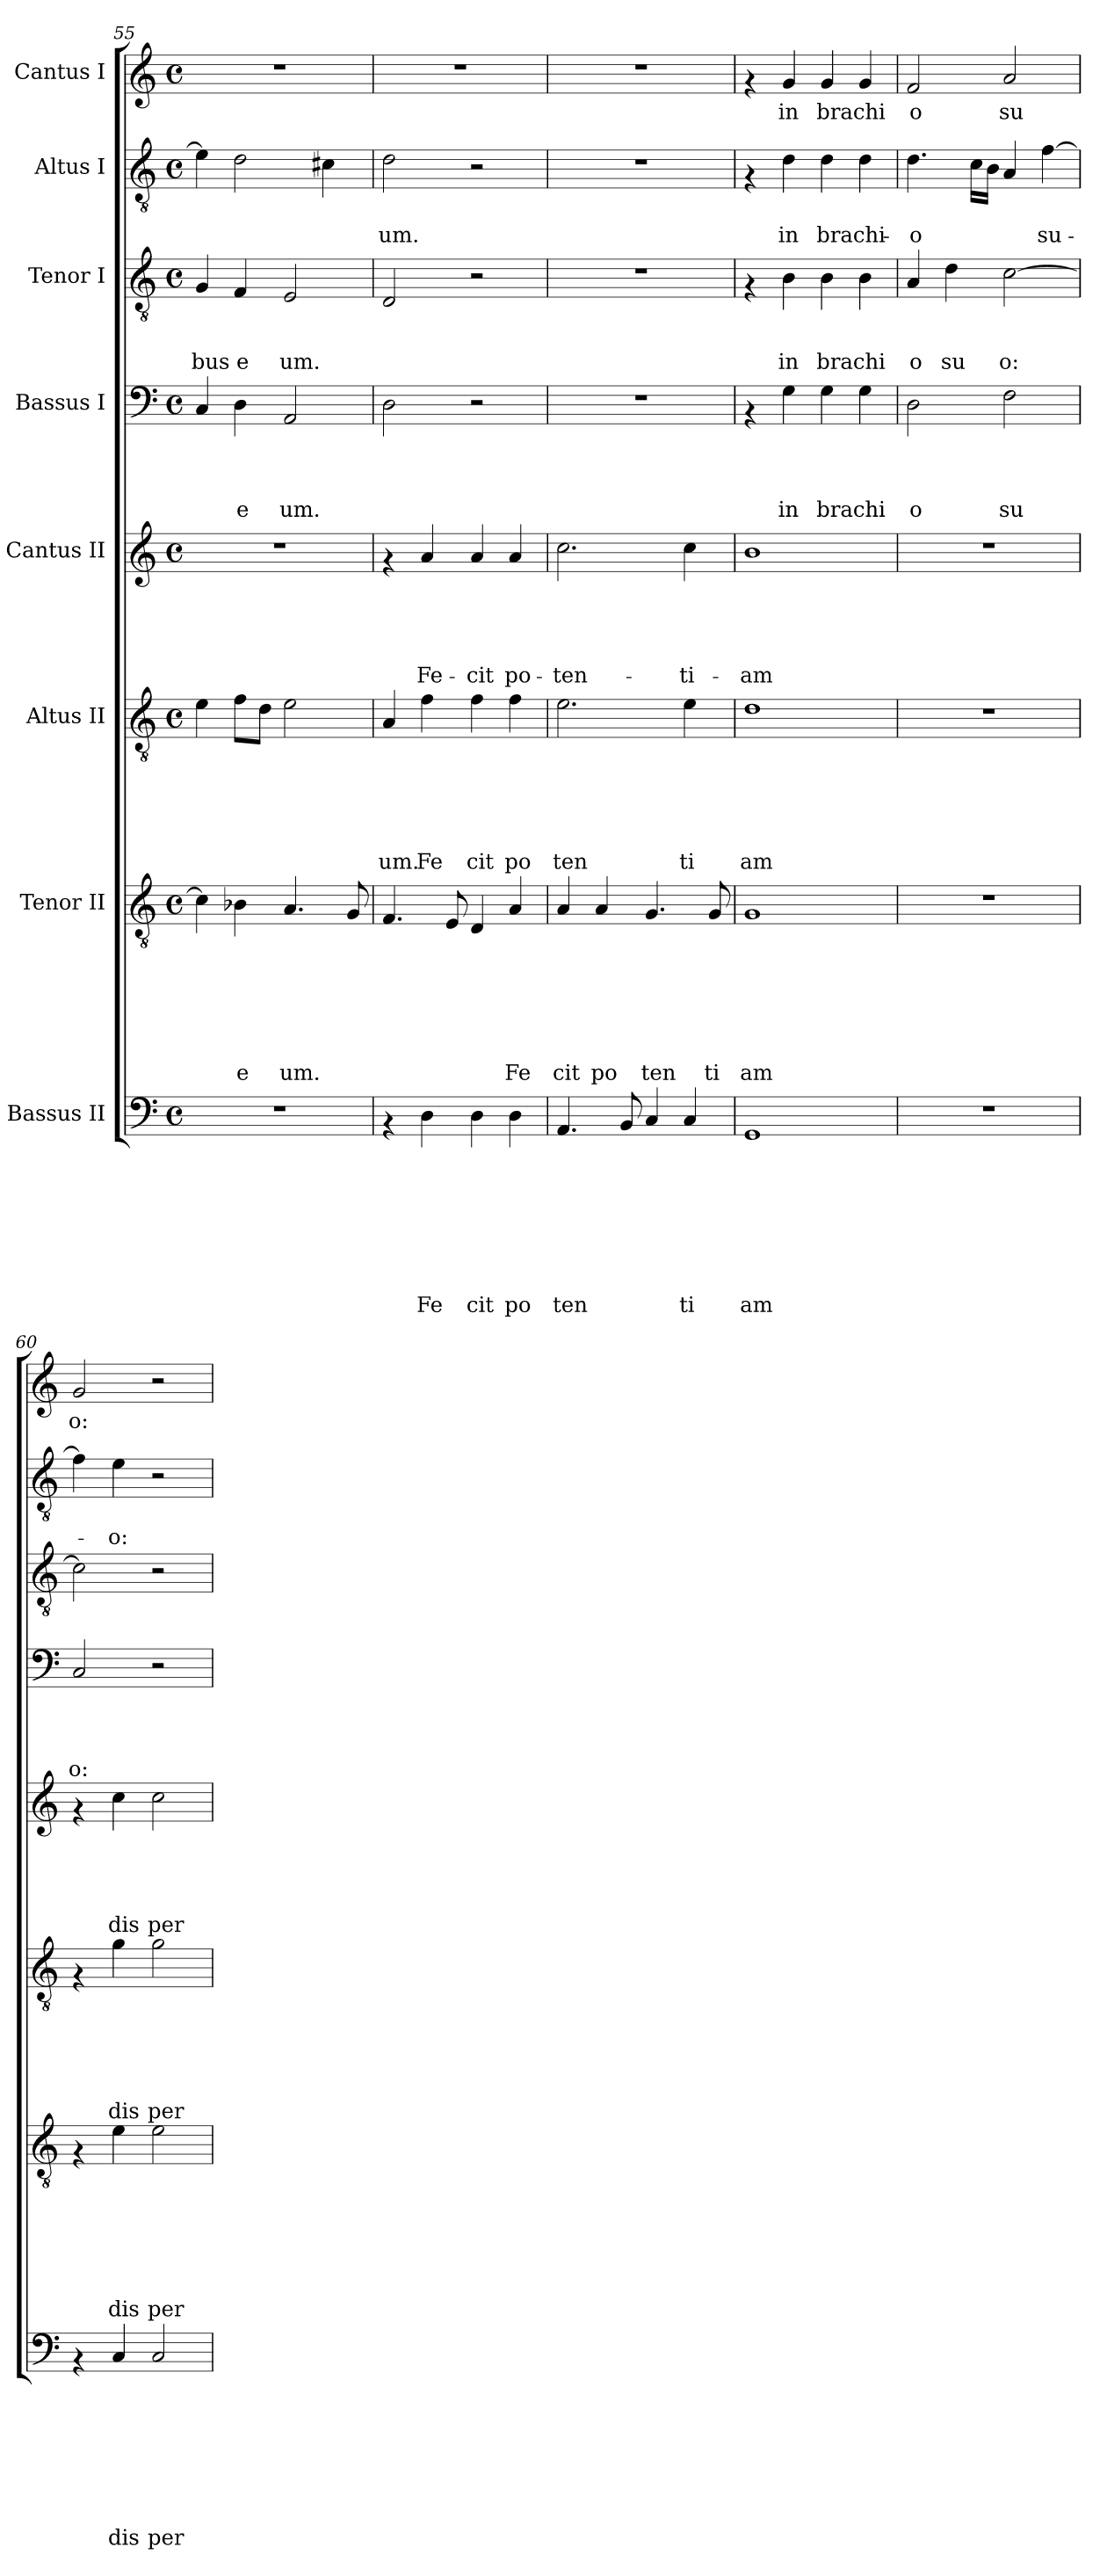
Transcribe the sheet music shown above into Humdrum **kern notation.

**kern	**text	**text	**text	**text	**text	**text	**text	**text	**kern	**text	**text	**text	**text	**text	**text	**text	**kern	**text	**text	**text	**text	**text	**text	**kern	**text	**text	**text	**text	**text	**kern	**text	**text	**text	**text	**kern	**text	**text	**text	**kern	**text	**text	**kern	**text
*part8	*part8	*part8	*part8	*part8	*part8	*part8	*part8	*part8	*part7	*part7	*part7	*part7	*part7	*part7	*part7	*part7	*part6	*part6	*part6	*part6	*part6	*part6	*part6	*part5	*part5	*part5	*part5	*part5	*part5	*part4	*part4	*part4	*part4	*part4	*part3	*part3	*part3	*part3	*part2	*part2	*part2	*part1	*part1
*staff8	*staff8	*staff8	*staff8	*staff8	*staff8	*staff8	*staff8	*staff8	*staff7	*staff7	*staff7	*staff7	*staff7	*staff7	*staff7	*staff7	*staff6	*staff6	*staff6	*staff6	*staff6	*staff6	*staff6	*staff5	*staff5	*staff5	*staff5	*staff5	*staff5	*staff4	*staff4	*staff4	*staff4	*staff4	*staff3	*staff3	*staff3	*staff3	*staff2	*staff2	*staff2	*staff1	*staff1
*I"Bassus II	*	*	*	*	*	*	*	*	*I"Tenor II	*	*	*	*	*	*	*	*I"Altus II	*	*	*	*	*	*	*I"Cantus II	*	*	*	*	*	*I"Bassus I	*	*	*	*	*I"Tenor I	*	*	*	*I"Altus I	*	*	*I"Cantus I	*
*clefF4	*	*	*	*	*	*	*	*	*clefGv2	*	*	*	*	*	*	*	*clefGv2	*	*	*	*	*	*	*clefG2	*	*	*	*	*	*clefF4	*	*	*	*	*clefGv2	*	*	*	*clefGv2	*	*	*clefG2	*
*k[]	*	*	*	*	*	*	*	*	*k[]	*	*	*	*	*	*	*	*k[]	*	*	*	*	*	*	*k[]	*	*	*	*	*	*k[]	*	*	*	*	*k[]	*	*	*	*k[]	*	*	*k[]	*
*C:	*	*	*	*	*	*	*	*	*C:	*	*	*	*	*	*	*	*C:	*	*	*	*	*	*	*C:	*	*	*	*	*	*C:	*	*	*	*	*C:	*	*	*	*C:	*	*	*C:	*
*M4/4	*	*	*	*	*	*	*	*	*M4/4	*	*	*	*	*	*	*	*M4/4	*	*	*	*	*	*	*M4/4	*	*	*	*	*	*M4/4	*	*	*	*	*M4/4	*	*	*	*M4/4	*	*	*M4/4	*
*met(c)	*	*	*	*	*	*	*	*	*met(c)	*	*	*	*	*	*	*	*met(c)	*	*	*	*	*	*	*met(c)	*	*	*	*	*	*met(c)	*	*	*	*	*met(c)	*	*	*	*met(c)	*	*	*met(c)	*
=55	=55	=55	=55	=55	=55	=55	=55	=55	=55	=55	=55	=55	=55	=55	=55	=55	=55	=55	=55	=55	=55	=55	=55	=55	=55	=55	=55	=55	=55	=55	=55	=55	=55	=55	=55	=55	=55	=55	=55	=55	=55	=55	=55
!	!	!	!	!	!	!	!	!	!	!	!	!	!	!	!	!	!	!	!	!	!	!	!	!	!	!	!	!	!	!	!	!	!	!	!	!	!	!LO:LY:b	!	!	!	!	!
1r	.	.	.	.	.	.	.	.	4c\]	.	.	.	.	.	.	.	4e\	.	.	.	.	.	.	1r	.	.	.	.	.	4C/	.	.	.	.	4G/	.	.	bus	4e\]	.	.	1r	.
!	!	!	!	!	!	!	!	!	!	!	!	!	!	!	!	!LO:LY:b	!	!	!	!	!	!	!	!	!	!	!	!	!	!	!	!	!	!LO:LY:b	!	!	!	!LO:LY:b	!	!	!	!	!
.	.	.	.	.	.	.	.	.	4B-X\	.	.	.	.	.	.	e	8f\L	.	.	.	.	.	.	.	.	.	.	.	.	4D\	.	.	.	e	4F/	.	.	e	2d\	.	.	.	.
.	.	.	.	.	.	.	.	.	.	.	.	.	.	.	.	.	8d\J	.	.	.	.	.	.	.	.	.	.	.	.	.	.	.	.	.	.	.	.	.	.	.	.	.	.
!	!	!	!	!	!	!	!	!	!	!	!	!	!	!	!	!LO:LY:b	!	!	!	!	!	!	!	!	!	!	!	!	!	!	!	!	!	!LO:LY:b	!	!	!	!LO:LY:b	!	!	!	!	!
.	.	.	.	.	.	.	.	.	4.A/	.	.	.	.	.	.	um.	2e\	.	.	.	.	.	.	.	.	.	.	.	.	2AA/	.	.	.	um.	2E/	.	.	um.	.	.	.	.	.
.	.	.	.	.	.	.	.	.	.	.	.	.	.	.	.	.	.	.	.	.	.	.	.	.	.	.	.	.	.	.	.	.	.	.	.	.	.	.	4c#X\	.	.	.	.
.	.	.	.	.	.	.	.	.	8G/	.	.	.	.	.	.	.	.	.	.	.	.	.	.	.	.	.	.	.	.	.	.	.	.	.	.	.	.	.	.	.	.	.	.
=56	=56	=56	=56	=56	=56	=56	=56	=56	=56	=56	=56	=56	=56	=56	=56	=56	=56	=56	=56	=56	=56	=56	=56	=56	=56	=56	=56	=56	=56	=56	=56	=56	=56	=56	=56	=56	=56	=56	=56	=56	=56	=56	=56
!	!	!	!	!	!	!	!	!	!	!	!	!	!	!	!	!	!	!	!	!	!	!	!LO:LY:b	!	!	!	!	!	!	!	!	!	!	!	!	!	!	!	!	!	!LO:LY:b	!	!
4rAA	.	.	.	.	.	.	.	.	4.F/	.	.	.	.	.	.	.	4A/	.	.	.	.	.	um.	4rf	.	.	.	.	.	2D\	.	.	.	.	2D/	.	.	.	2d\	.	-um.	1r	.
!	!	!	!	!	!	!	!	!LO:LY:b	!	!	!	!	!	!	!	!	!	!	!	!	!	!	!LO:LY:b	!	!	!	!	!	!LO:LY:b	!	!	!	!	!	!	!	!	!	!	!	!	!	!
4D\	.	.	.	.	.	.	.	Fe	.	.	.	.	.	.	.	.	4f\	.	.	.	.	.	Fe	4a/	.	.	.	.	Fe-	.	.	.	.	.	.	.	.	.	.	.	.	.	.
.	.	.	.	.	.	.	.	.	8E/	.	.	.	.	.	.	.	.	.	.	.	.	.	.	.	.	.	.	.	.	.	.	.	.	.	.	.	.	.	.	.	.	.	.
!	!	!	!	!	!	!	!	!LO:LY:b	!	!	!	!	!	!	!	!	!	!	!	!	!	!	!LO:LY:b	!	!	!	!	!	!LO:LY:b	!	!	!	!	!	!	!	!	!	!	!	!	!	!
4D\	.	.	.	.	.	.	.	cit	4D/	.	.	.	.	.	.	.	4f\	.	.	.	.	.	cit	4a/	.	.	.	.	-cit	2r	.	.	.	.	2r	.	.	.	2r	.	.	.	.
!	!	!	!	!	!	!	!	!LO:LY:b	!	!	!	!	!	!	!	!LO:LY:b	!	!	!	!	!	!	!LO:LY:b	!	!	!	!	!	!LO:LY:b	!	!	!	!	!	!	!	!	!	!	!	!	!	!
4D\	.	.	.	.	.	.	.	po	4A/	.	.	.	.	.	.	Fe	4f\	.	.	.	.	.	po	4a/	.	.	.	.	po-	.	.	.	.	.	.	.	.	.	.	.	.	.	.
=57	=57	=57	=57	=57	=57	=57	=57	=57	=57	=57	=57	=57	=57	=57	=57	=57	=57	=57	=57	=57	=57	=57	=57	=57	=57	=57	=57	=57	=57	=57	=57	=57	=57	=57	=57	=57	=57	=57	=57	=57	=57	=57	=57
!	!	!	!	!	!	!	!	!LO:LY:b	!	!	!	!	!	!	!	!LO:LY:b	!	!	!	!	!	!	!LO:LY:b	!	!	!	!	!	!LO:LY:b	!	!	!	!	!	!	!	!	!	!	!	!	!	!
4.AA/	.	.	.	.	.	.	.	ten	4A/	.	.	.	.	.	.	cit	2.e\	.	.	.	.	.	ten	2.cc\	.	.	.	.	-ten-	1r	.	.	.	.	1r	.	.	.	1r	.	.	1r	.
!	!	!	!	!	!	!	!	!	!	!	!	!	!	!	!	!LO:LY:b	!	!	!	!	!	!	!	!	!	!	!	!	!	!	!	!	!	!	!	!	!	!	!	!	!	!	!
.	.	.	.	.	.	.	.	.	4A/	.	.	.	.	.	.	po	.	.	.	.	.	.	.	.	.	.	.	.	.	.	.	.	.	.	.	.	.	.	.	.	.	.	.
8BB/	.	.	.	.	.	.	.	.	.	.	.	.	.	.	.	.	.	.	.	.	.	.	.	.	.	.	.	.	.	.	.	.	.	.	.	.	.	.	.	.	.	.	.
!	!	!	!	!	!	!	!	!	!	!	!	!	!	!	!	!LO:LY:b	!	!	!	!	!	!	!	!	!	!	!	!	!	!	!	!	!	!	!	!	!	!	!	!	!	!	!
4C/	.	.	.	.	.	.	.	.	4.G/	.	.	.	.	.	.	ten	.	.	.	.	.	.	.	.	.	.	.	.	.	.	.	.	.	.	.	.	.	.	.	.	.	.	.
!	!	!	!	!	!	!	!	!LO:LY:b	!	!	!	!	!	!	!	!	!	!	!	!	!	!	!LO:LY:b	!	!	!	!	!	!LO:LY:b	!	!	!	!	!	!	!	!	!	!	!	!	!	!
4C/	.	.	.	.	.	.	.	ti	.	.	.	.	.	.	.	.	4e\	.	.	.	.	.	ti	4cc\	.	.	.	.	-ti-	.	.	.	.	.	.	.	.	.	.	.	.	.	.
!	!	!	!	!	!	!	!	!	!	!	!	!	!	!	!	!LO:LY:b	!	!	!	!	!	!	!	!	!	!	!	!	!	!	!	!	!	!	!	!	!	!	!	!	!	!	!
.	.	.	.	.	.	.	.	.	8G/	.	.	.	.	.	.	ti	.	.	.	.	.	.	.	.	.	.	.	.	.	.	.	.	.	.	.	.	.	.	.	.	.	.	.
=58	=58	=58	=58	=58	=58	=58	=58	=58	=58	=58	=58	=58	=58	=58	=58	=58	=58	=58	=58	=58	=58	=58	=58	=58	=58	=58	=58	=58	=58	=58	=58	=58	=58	=58	=58	=58	=58	=58	=58	=58	=58	=58	=58
!	!	!	!	!	!	!	!	!LO:LY:b	!	!	!	!	!	!	!	!LO:LY:b	!	!	!	!	!	!	!LO:LY:b	!	!	!	!	!	!LO:LY:b	!	!	!	!	!	!	!	!	!	!	!	!	!	!
1GG	.	.	.	.	.	.	.	am	1G	.	.	.	.	.	.	am	1d	.	.	.	.	.	am	1b	.	.	.	.	-am	4rAA	.	.	.	.	4rF	.	.	.	4rF	.	.	4rf	.
!	!	!	!	!	!	!	!	!	!	!	!	!	!	!	!	!	!	!	!	!	!	!	!	!	!	!	!	!	!	!	!	!	!	!LO:LY:b	!	!	!	!LO:LY:b	!	!	!LO:LY:b	!	!LO:LY:b
.	.	.	.	.	.	.	.	.	.	.	.	.	.	.	.	.	.	.	.	.	.	.	.	.	.	.	.	.	.	4G\	.	.	.	in	4B\	.	.	in	4d\	.	in	4g/	in
!	!	!	!	!	!	!	!	!	!	!	!	!	!	!	!	!	!	!	!	!	!	!	!	!	!	!	!	!	!	!	!	!	!	!LO:LY:b	!	!	!	!LO:LY:b	!	!	!LO:LY:b	!	!LO:LY:b
.	.	.	.	.	.	.	.	.	.	.	.	.	.	.	.	.	.	.	.	.	.	.	.	.	.	.	.	.	.	4G\	.	.	.	brachi	4B\	.	.	brachi	4d\	.	brachi-	4g/	brachi
.	.	.	.	.	.	.	.	.	.	.	.	.	.	.	.	.	.	.	.	.	.	.	.	.	.	.	.	.	.	4G\	.	.	.	.	4B\	.	.	.	4d\	.	.	4g/	.
=59	=59	=59	=59	=59	=59	=59	=59	=59	=59	=59	=59	=59	=59	=59	=59	=59	=59	=59	=59	=59	=59	=59	=59	=59	=59	=59	=59	=59	=59	=59	=59	=59	=59	=59	=59	=59	=59	=59	=59	=59	=59	=59	=59
!	!	!	!	!	!	!	!	!	!	!	!	!	!	!	!	!	!	!	!	!	!	!	!	!	!	!	!	!	!	!	!	!	!	!LO:LY:b	!	!	!	!LO:LY:b	!	!	!LO:LY:b	!	!LO:LY:b
1r	.	.	.	.	.	.	.	.	1r	.	.	.	.	.	.	.	1r	.	.	.	.	.	.	1r	.	.	.	.	.	2D\	.	.	.	o	4A/	.	.	o	4.d\	.	-o	2f/	o
!	!	!	!	!	!	!	!	!	!	!	!	!	!	!	!	!	!	!	!	!	!	!	!	!	!	!	!	!	!	!	!	!	!	!	!	!	!	!LO:LY:b	!	!	!	!	!
.	.	.	.	.	.	.	.	.	.	.	.	.	.	.	.	.	.	.	.	.	.	.	.	.	.	.	.	.	.	.	.	.	.	.	4d\	.	.	su	.	.	.	.	.
.	.	.	.	.	.	.	.	.	.	.	.	.	.	.	.	.	.	.	.	.	.	.	.	.	.	.	.	.	.	.	.	.	.	.	.	.	.	.	16c\LL	.	.	.	.
.	.	.	.	.	.	.	.	.	.	.	.	.	.	.	.	.	.	.	.	.	.	.	.	.	.	.	.	.	.	.	.	.	.	.	.	.	.	.	16B\JJ	.	.	.	.
!	!	!	!	!	!	!	!	!	!	!	!	!	!	!	!	!	!	!	!	!	!	!	!	!	!	!	!	!	!	!	!	!	!	!LO:LY:b	!	!	!	!LO:LY:b	!	!	!	!	!LO:LY:b
.	.	.	.	.	.	.	.	.	.	.	.	.	.	.	.	.	.	.	.	.	.	.	.	.	.	.	.	.	.	2F\	.	.	.	su	[>2c\	.	.	o:	4A/	.	.	2a/	su
!	!	!	!	!	!	!	!	!	!	!	!	!	!	!	!	!	!	!	!	!	!	!	!	!	!	!	!	!	!	!	!	!	!	!	!	!	!	!	!	!	!LO:LY:b	!	!
.	.	.	.	.	.	.	.	.	.	.	.	.	.	.	.	.	.	.	.	.	.	.	.	.	.	.	.	.	.	.	.	.	.	.	.	.	.	.	[>4f\	.	su-	.	.
!!LO:PB:g=z
=60	=60	=60	=60	=60	=60	=60	=60	=60	=60	=60	=60	=60	=60	=60	=60	=60	=60	=60	=60	=60	=60	=60	=60	=60	=60	=60	=60	=60	=60	=60	=60	=60	=60	=60	=60	=60	=60	=60	=60	=60	=60	=60	=60
!	!	!	!	!	!	!	!	!	!	!	!	!	!	!	!	!	!	!	!	!	!	!	!	!	!	!	!	!	!	!	!	!	!	!LO:LY:b	!	!	!	!	!	!	!	!	!LO:LY:b
4rAA	.	.	.	.	.	.	.	.	4rF	.	.	.	.	.	.	.	4rF	.	.	.	.	.	.	4rf	.	.	.	.	.	2C/	.	.	.	o:	2c\]	.	.	.	4f\]	.	.	2g/	o:
!	!	!	!	!	!	!	!	!LO:LY:b	!	!	!	!	!	!	!	!LO:LY:b	!	!	!	!	!	!	!LO:LY:b	!	!	!	!	!	!LO:LY:b	!	!	!	!	!	!	!	!	!	!	!	!LO:LY:b	!	!
4C/	.	.	.	.	.	.	.	dis	4e\	.	.	.	.	.	.	dis	4g\	.	.	.	.	.	dis	4cc\	.	.	.	.	dis	.	.	.	.	.	.	.	.	.	4e\	.	-o:	.	.
!	!	!	!	!	!	!	!	!LO:LY:b	!	!	!	!	!	!	!	!LO:LY:b	!	!	!	!	!	!	!LO:LY:b	!	!	!	!	!	!LO:LY:b	!	!	!	!	!	!	!	!	!	!	!	!	!	!
2C/	.	.	.	.	.	.	.	per	2e\	.	.	.	.	.	.	per	2g\	.	.	.	.	.	per	2cc\	.	.	.	.	per	2r	.	.	.	.	2r	.	.	.	2r	.	.	2r	.
=	=	=	=	=	=	=	=	=	=	=	=	=	=	=	=	=	=	=	=	=	=	=	=	=	=	=	=	=	=	=	=	=	=	=	=	=	=	=	=	=	=	=	=
*-	*-	*-	*-	*-	*-	*-	*-	*-	*-	*-	*-	*-	*-	*-	*-	*-	*-	*-	*-	*-	*-	*-	*-	*-	*-	*-	*-	*-	*-	*-	*-	*-	*-	*-	*-	*-	*-	*-	*-	*-	*-	*-	*-
